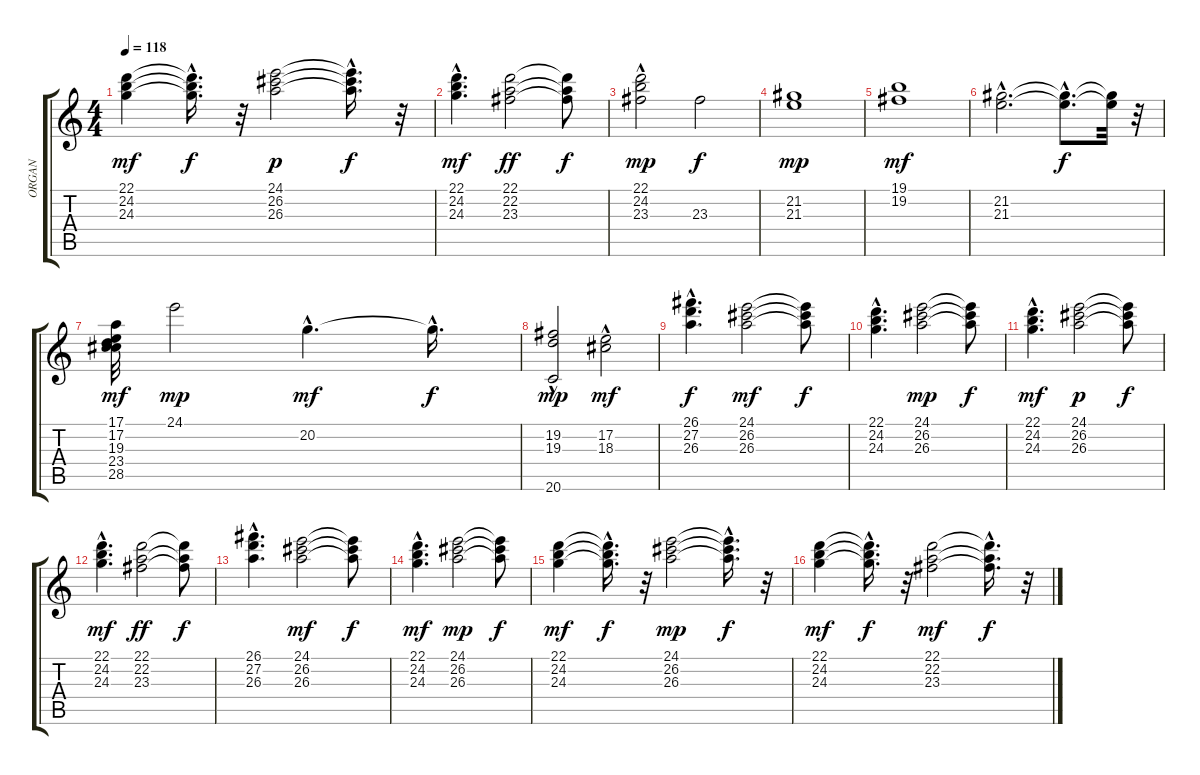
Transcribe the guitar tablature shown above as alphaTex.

\track ("ORGAN" "ORGAN") {instrument rockorgan}
\staff {score tabs}
\tuning (E4 B3 G3 D3 A2 E2) {hide}
\ts (4 4)
\tempo 118
\clef g2
\ks c
(22.1 24.2 24.3).4{dy mf} (22.1{hac t} 24.2{hac t} 24.3{hac t}).16{d dy f} r.32 (24.1 26.2 26.3).2{dy p} (24.1{hac t} 26.2{hac t} 26.3{hac t}).16{d dy f} r.32 |
(22.1{hac} 24.2{hac} 24.3{hac}).4{d dy mf} (22.1 22.2 23.3).2{dy ff} (22.1{t} 22.2{t} 23.3{t}).8{dy f} |
(22.1 24.2 23.3{hac}).2{dy mp} 23.3.2{dy f} |
(21.2 21.3).1{dy mp} |
(19.1 19.2).1{dy mf} |
(21.2{hac} 21.3{hac}).2{d} (21.2{hac t} 21.3{hac t}).8{d dy f} (21.2{t} 21.3{t}).32 r.32 |
(17.1 17.2 19.3 23.4 28.5).32{dy mf} 24.1.2{dy mp} 20.2{hac}.4{d dy mf} 20.2{hac t}.16{d dy f} |
(19.2 19.3 20.6{hac}).2{dy mp} (17.2 18.3{hac}).2{dy mf} |
(26.1{hac} 27.2{hac} 26.3{hac}).4{d dy f} (24.1 26.2 26.3).2{dy mf} (24.1{t} 26.2{t} 26.3{t}).8{dy f} |
(22.1{hac} 24.2{hac} 24.3{hac}).4{d} (24.1 26.2 26.3).2{dy mp} (24.1{t} 26.2{t} 26.3{t}).8{dy f} |
(22.1{hac} 24.2{hac} 24.3{hac}).4{d dy mf} (24.1 26.2 26.3).2{dy p} (24.1{t} 26.2{t} 26.3{t}).8{dy f} |
(22.1{hac} 24.2{hac} 24.3{hac}).4{d dy mf} (22.1 22.2 23.3).2{dy ff} (22.1{t} 22.2{t} 23.3{t}).8{dy f} |
(26.1{hac} 27.2{hac} 26.3{hac}).4{d} (24.1 26.2 26.3).2{dy mf} (24.1{t} 26.2{t} 26.3{t}).8{dy f} |
(22.1{hac} 24.2{hac} 24.3{hac}).4{d dy mf} (24.1 26.2 26.3).2{dy mp} (24.1{t} 26.2{t} 26.3{t}).8{dy f} |
(22.1 24.2 24.3).4{dy mf} (22.1{hac t} 24.2{hac t} 24.3{hac t}).16{d dy f} r.32 (24.1 26.2 26.3).2{dy mp} (24.1{hac t} 26.2{hac t} 26.3{hac t}).16{d dy f} r.32 |
(22.1 24.2 24.3).4{dy mf} (22.1{hac t} 24.2{hac t} 24.3{hac t}).16{d dy f} r.32 (22.1 22.2 23.3).2{dy mf} (22.1{hac t} 22.2{hac t} 23.3{hac t}).16{d dy f} r.32
